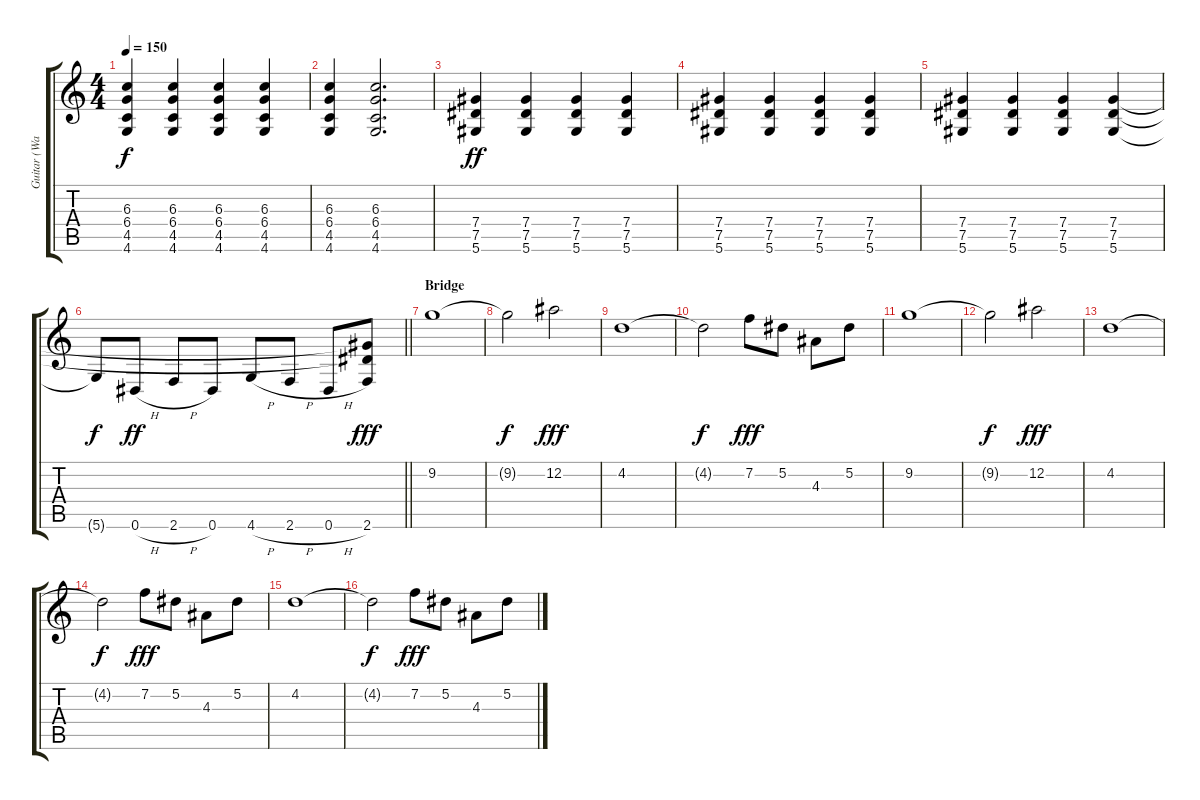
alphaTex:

\track ("Guitar (Wade MacNeil)" "Guitar (Wa") {instrument overdrivenguitar}
\staff {score tabs}
\tuning (Eb4 Bb3 Gb3 Db3 Ab2 Eb2) {hide}
\ts (4 4)
\tempo 150
\clef g2
\ks c
(6.3 6.4 4.5 4.6).4{dy f} (6.3 6.4 4.5 4.6).4 (6.3 6.4 4.5 4.6).4 (6.3 6.4 4.5 4.6).4 |
(6.3 6.4 4.5 4.6).4 (6.3 6.4 4.5 4.6).2{d} |
(7.4 7.5 5.6).4{dy ff} (7.4 7.5 5.6).4 (7.4 7.5 5.6).4 (7.4 7.5 5.6).4 |
(7.4 7.5 5.6).4 (7.4 7.5 5.6).4 (7.4 7.5 5.6).4 (7.4 7.5 5.6).4 |
(7.4 7.5 5.6).4 (7.4 7.5 5.6).4 (7.4 7.5 5.6).4 (7.4 7.5 5.6).4 |
\barLineRight lightlight
5.6{t}.8{dy f} 0.6{h}.8{dy ff} 2.6{h}.8 0.6.8 4.6{h}.8 2.6{h}.8 0.6{h}.8 (7.4{t} 7.5{t} 2.6).8{dy fff} |
\section ("" "Bridge")
9.2.1 |
9.2{t}.2{dy f} 12.2.2{dy fff} |
4.2.1 |
4.2{t}.2{dy f} 7.2.8{dy fff} 5.2.8 4.3.8 5.2.8 |
9.2.1 |
9.2{t}.2{dy f} 12.2.2{dy fff} |
4.2.1 |
4.2{t}.2{dy f} 7.2.8{dy fff} 5.2.8 4.3.8 5.2.8 |
4.2.1 |
4.2{t}.2{dy f} 7.2.8{dy fff} 5.2.8 4.3.8 5.2.8
